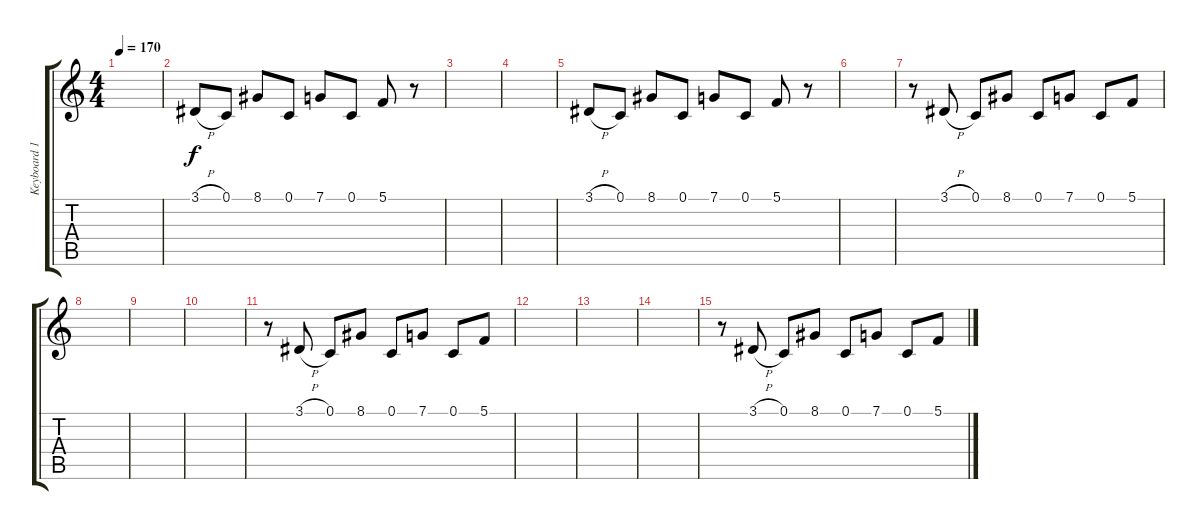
\track ("Keyboard 1" "Keyboard 1") {instrument stringensemble1}
\staff {score tabs}
\tuning (C4 G3 Eb3 Bb2 F2 C2) {hide}
\ts (4 4)
\tempo 170
\clef g2
\ks c
|
3.1{h}.8 0.1.8 8.1.8 0.1.8 7.1.8 0.1.8 5.1.8 r.8 |
|
|
3.1{h}.8 0.1.8 8.1.8 0.1.8 7.1.8 0.1.8 5.1.8 r.8 |
|
r.8 3.1{h}.8 0.1.8 8.1.8 0.1.8 7.1.8 0.1.8 5.1.8 |
|
|
|
r.8 3.1{h}.8 0.1.8 8.1.8 0.1.8 7.1.8 0.1.8 5.1.8 |
|
|
|
r.8 3.1{h}.8 0.1.8 8.1.8 0.1.8 7.1.8 0.1.8 5.1.8
